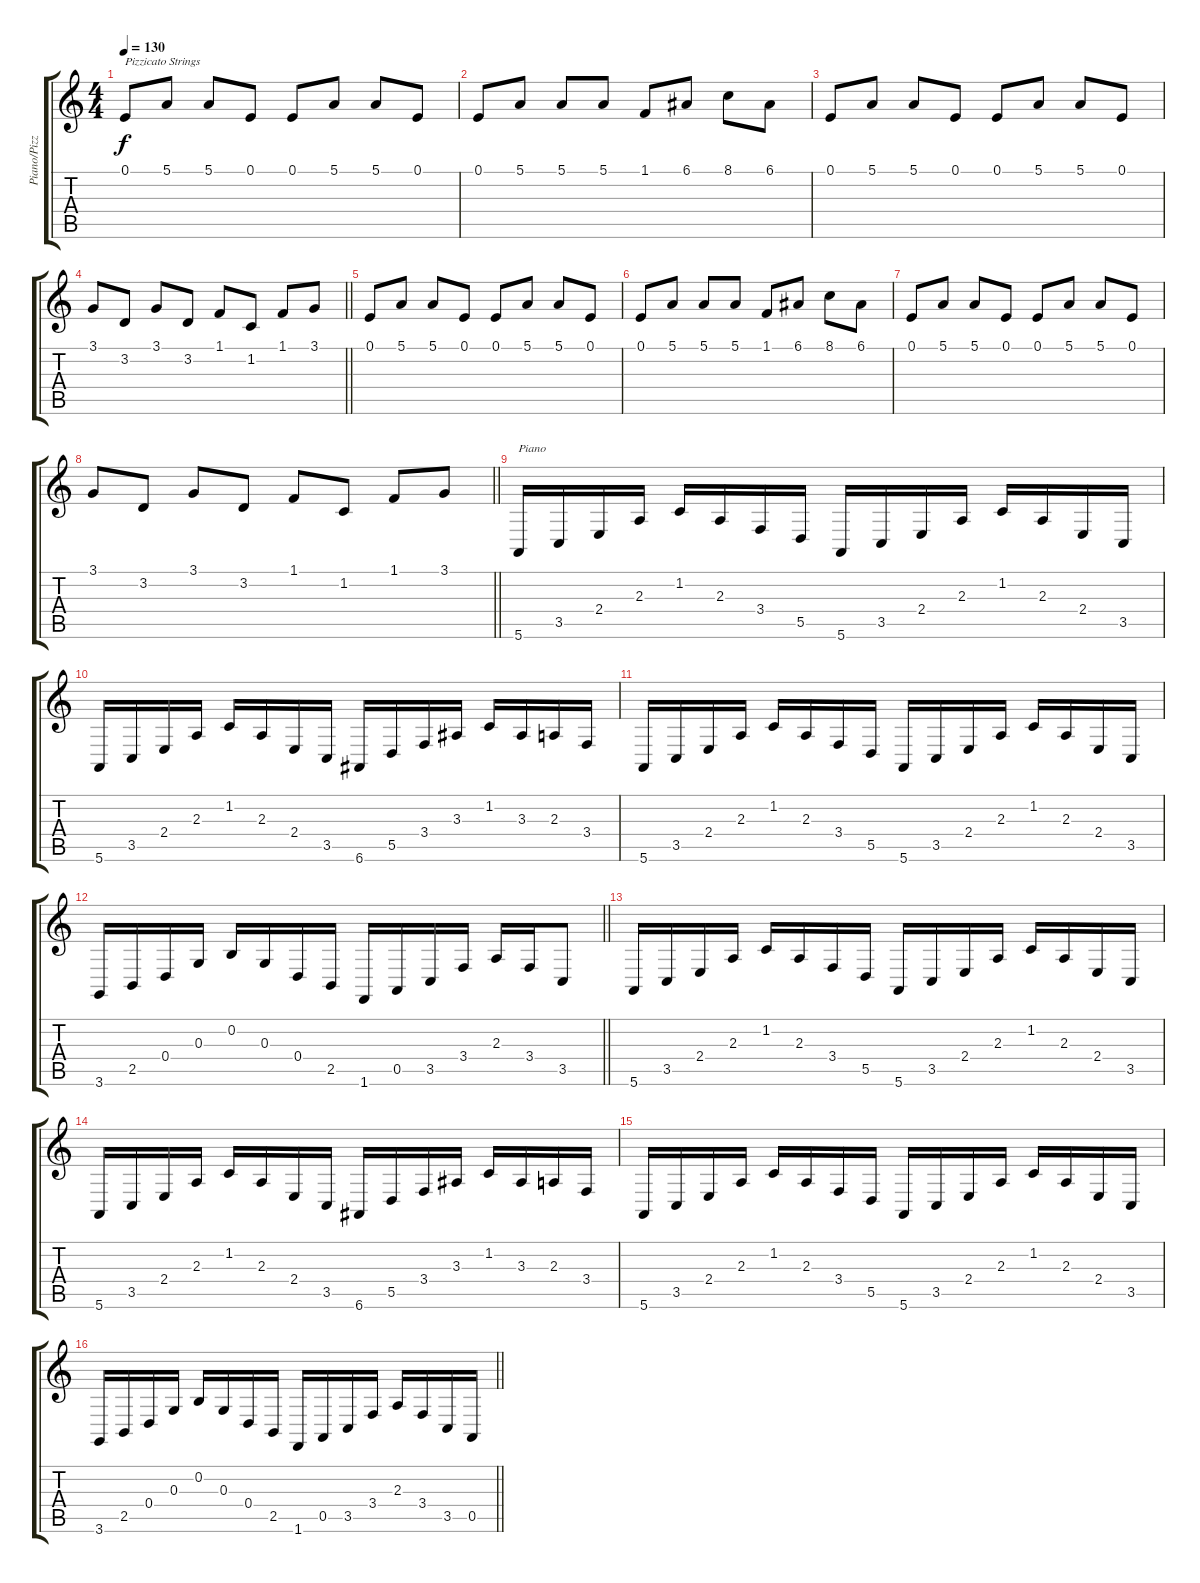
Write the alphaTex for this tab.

\track ("Piano/Pizzicato" "Piano/Pizz") {instrument acousticgrandpiano}
\staff {score tabs}
\tuning (E4 B3 G3 D3 A2 E2) {hide}
\ts (4 4)
\tempo 130
\clef g2
\ks c
0.1.8{txt "Pizzicato Strings" dy f volume 12 instrument pizzicatostrings} 5.1.8 5.1.8 0.1.8 0.1.8 5.1.8 5.1.8 0.1.8 |
0.1.8 5.1.8 5.1.8 5.1.8 1.1.8 6.1.8 8.1.8 6.1.8 |
0.1.8 5.1.8 5.1.8 0.1.8 0.1.8 5.1.8 5.1.8 0.1.8 |
\barLineRight lightlight
3.1.8 3.2.8 3.1.8 3.2.8 1.1.8 1.2.8 1.1.8 3.1.8 |
0.1.8 5.1.8 5.1.8 0.1.8 0.1.8 5.1.8 5.1.8 0.1.8 |
0.1.8 5.1.8 5.1.8 5.1.8 1.1.8 6.1.8 8.1.8 6.1.8 |
0.1.8 5.1.8 5.1.8 0.1.8 0.1.8 5.1.8 5.1.8 0.1.8 |
\barLineRight lightlight
3.1.8 3.2.8 3.1.8 3.2.8 1.1.8 1.2.8 1.1.8 3.1.8 |
5.6.16{txt "Piano" volume 14 instrument acousticgrandpiano} 3.5.16 2.4.16 2.3.16 1.2.16 2.3.16 3.4.16 5.5.16 5.6.16 3.5.16 2.4.16 2.3.16 1.2.16 2.3.16 2.4.16 3.5.16 |
5.6.16 3.5.16 2.4.16 2.3.16 1.2.16 2.3.16 2.4.16 3.5.16 6.6.16 5.5.16 3.4.16 3.3.16 1.2.16 3.3.16 2.3.16 3.4.16 |
5.6.16 3.5.16 2.4.16 2.3.16 1.2.16 2.3.16 3.4.16 5.5.16 5.6.16 3.5.16 2.4.16 2.3.16 1.2.16 2.3.16 2.4.16 3.5.16 |
\barLineRight lightlight
3.6.16 2.5.16 0.4.16 0.3.16 0.2.16 0.3.16 0.4.16 2.5.16 1.6.16 0.5.16 3.5.16 3.4.16 2.3.16 3.4.16 3.5.8 |
5.6.16 3.5.16 2.4.16 2.3.16 1.2.16 2.3.16 3.4.16 5.5.16 5.6.16 3.5.16 2.4.16 2.3.16 1.2.16 2.3.16 2.4.16 3.5.16 |
5.6.16 3.5.16 2.4.16 2.3.16 1.2.16 2.3.16 2.4.16 3.5.16 6.6.16 5.5.16 3.4.16 3.3.16 1.2.16 3.3.16 2.3.16 3.4.16 |
5.6.16 3.5.16 2.4.16 2.3.16 1.2.16 2.3.16 3.4.16 5.5.16 5.6.16 3.5.16 2.4.16 2.3.16 1.2.16 2.3.16 2.4.16 3.5.16 |
\barLineRight lightlight
3.6.16 2.5.16 0.4.16 0.3.16 0.2.16 0.3.16 0.4.16 2.5.16 1.6.16 0.5.16 3.5.16 3.4.16 2.3.16 3.4.16 3.5.16 0.5.16
